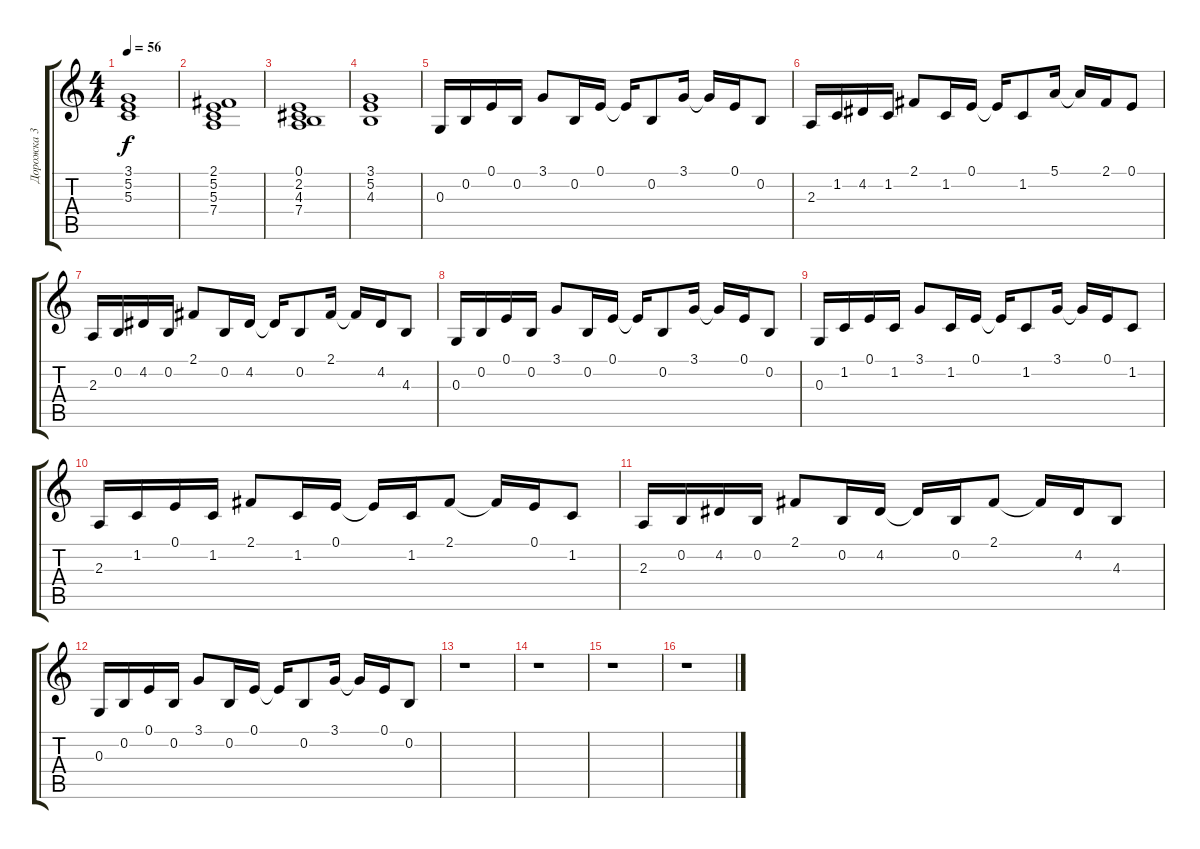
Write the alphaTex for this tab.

\track ("Дорожка 3" "Дорожка 3") {instrument drawbarorgan}
\staff {score tabs}
\tuning (E4 B3 G3 D3 A2 E2) {hide}
\ts (4 4)
\tempo 56
\clef g2
\ks c
(3.1 5.2 5.3).1{dy f} |
(2.1 5.2 5.3 7.4).1 |
(0.1 2.2 4.3 7.4).1 |
(3.1 5.2 4.3).1 |
0.3.16{volume 6} 0.2.16 0.1.16 0.2.16 3.1.8 0.2.16 0.1.16 0.1{t}.16 0.2.8 3.1.16 3.1{t}.16 0.1.16 0.2.8 |
2.3.16 1.2.16 4.2.16 1.2.16 2.1.8 1.2.16 0.1.16 0.1{t}.16 1.2.8 5.1.16 5.1{t}.16 2.1.16 0.1.8 |
2.3.16 0.2.16 4.2.16 0.2.16 2.1.8 0.2.16 4.2.16 4.2{t}.16 0.2.8 2.1.16 2.1{t}.16 4.2.16 4.3.8 |
0.3.16 0.2.16 0.1.16 0.2.16 3.1.8 0.2.16 0.1.16 0.1{t}.16 0.2.8 3.1.16 3.1{t}.16 0.1.16 0.2.8 |
0.3.16 1.2.16 0.1.16 1.2.16 3.1.8 1.2.16 0.1.16 0.1{t}.16 1.2.8 3.1.16 3.1{t}.16 0.1.16 1.2.8 |
2.3.16 1.2.16 0.1.16 1.2.16 2.1.8 1.2.16 0.1.16 0.1{t}.16 1.2.16 2.1.8 2.1{t}.16 0.1.16 1.2.8 |
2.3.16 0.2.16 4.2.16 0.2.16 2.1.8 0.2.16 4.2.16 4.2{t}.16 0.2.16 2.1.8 2.1{t}.16 4.2.16 4.3.8 |
0.3.16 0.2.16 0.1.16 0.2.16 3.1.8 0.2.16 0.1.16 0.1{t}.16 0.2.8 3.1.16 3.1{t}.16 0.1.16 0.2.8 |
r.1 |
r.1 |
r.1 |
r.1
